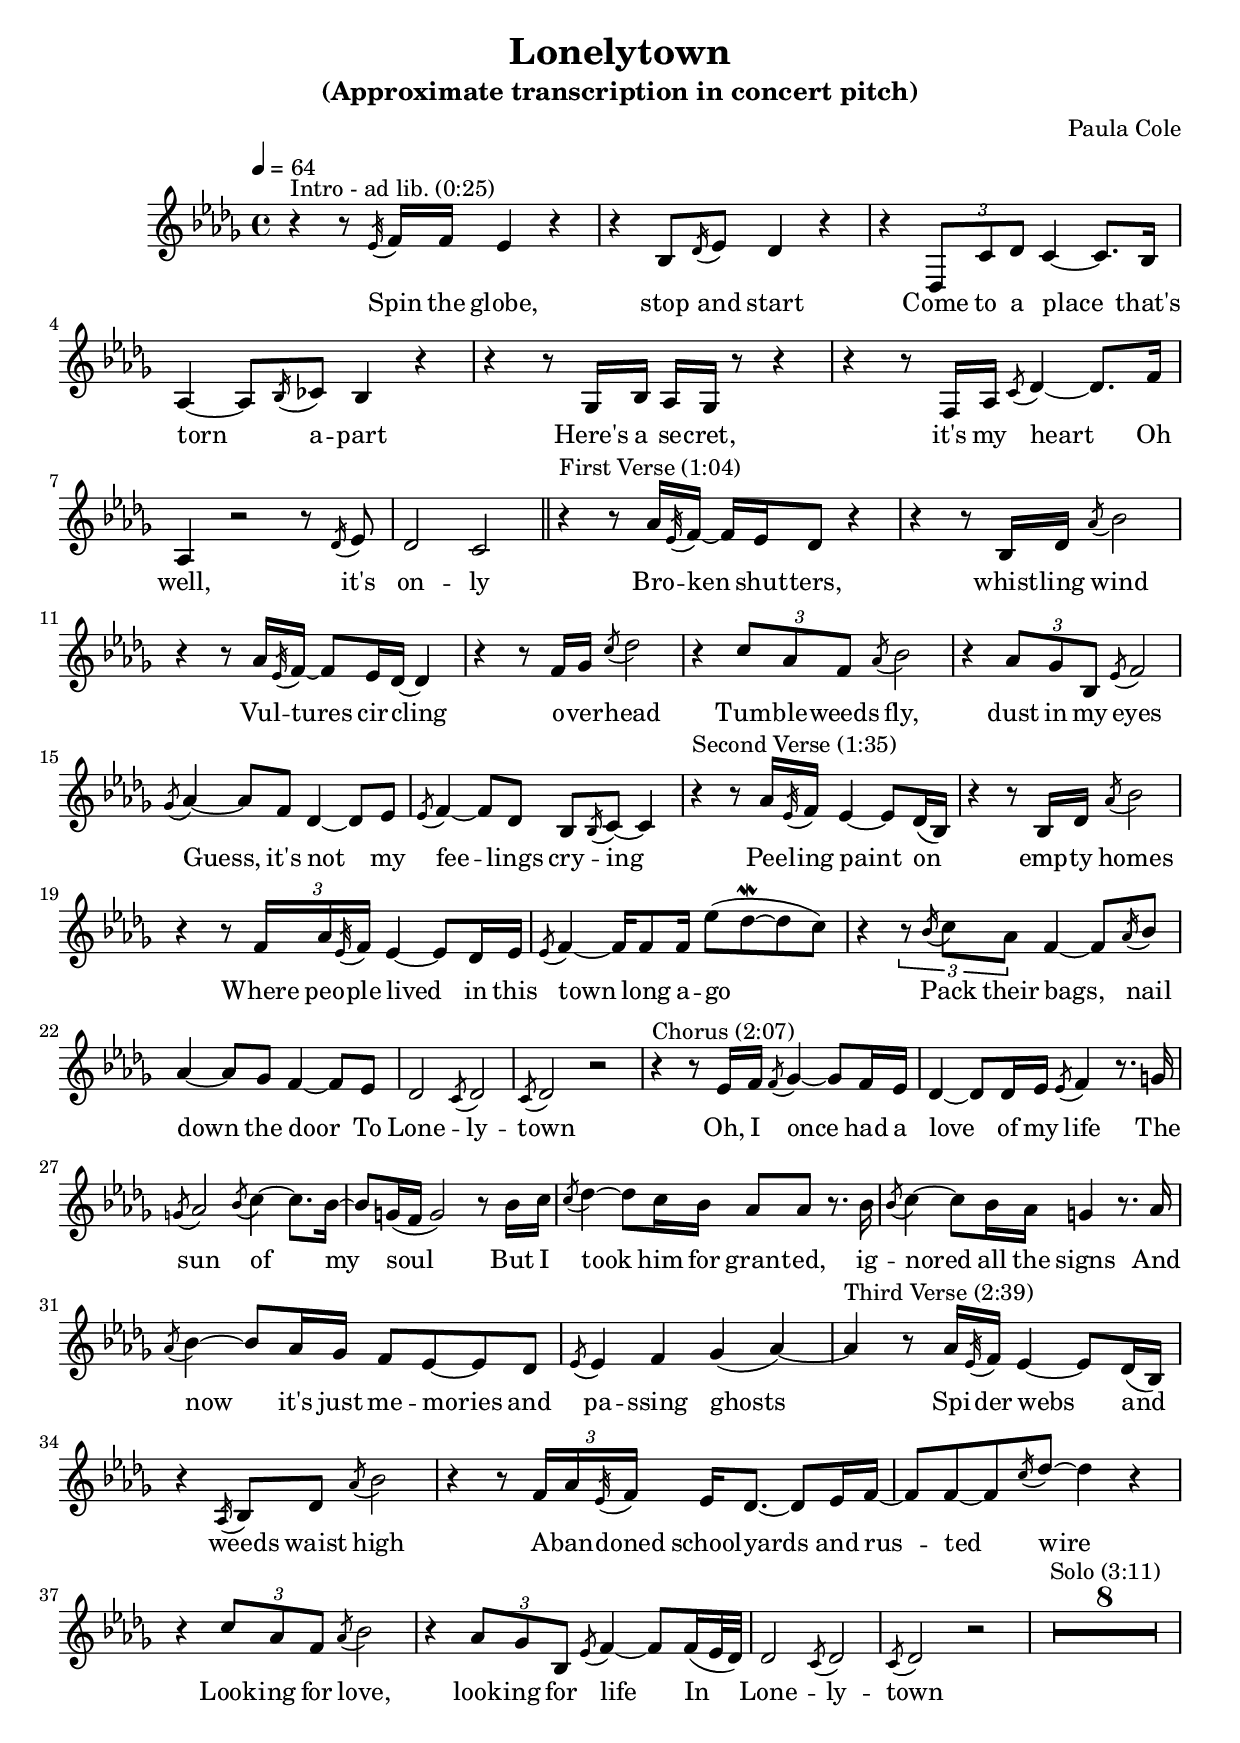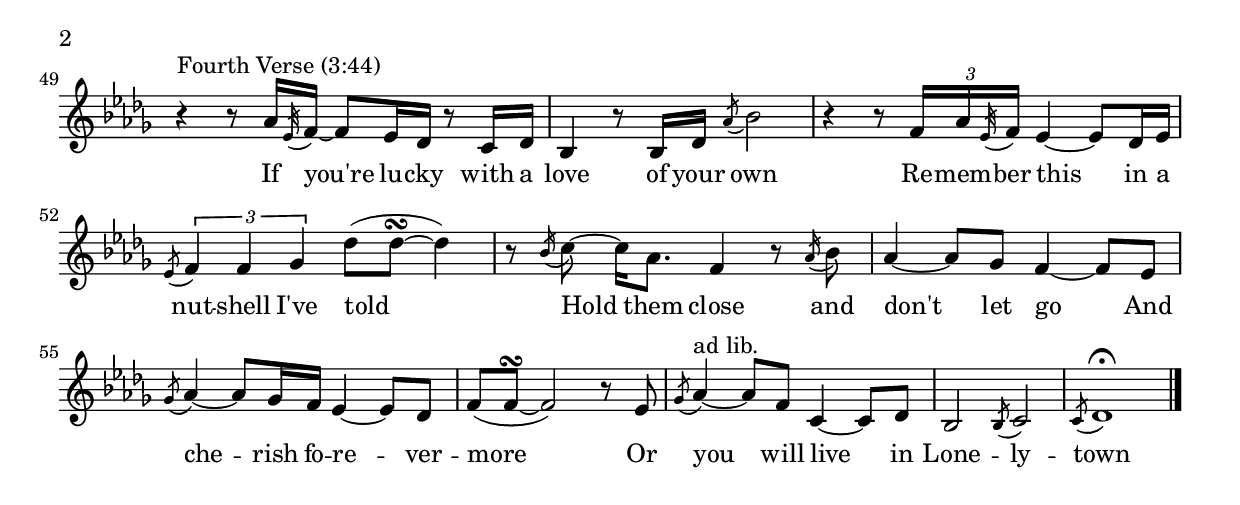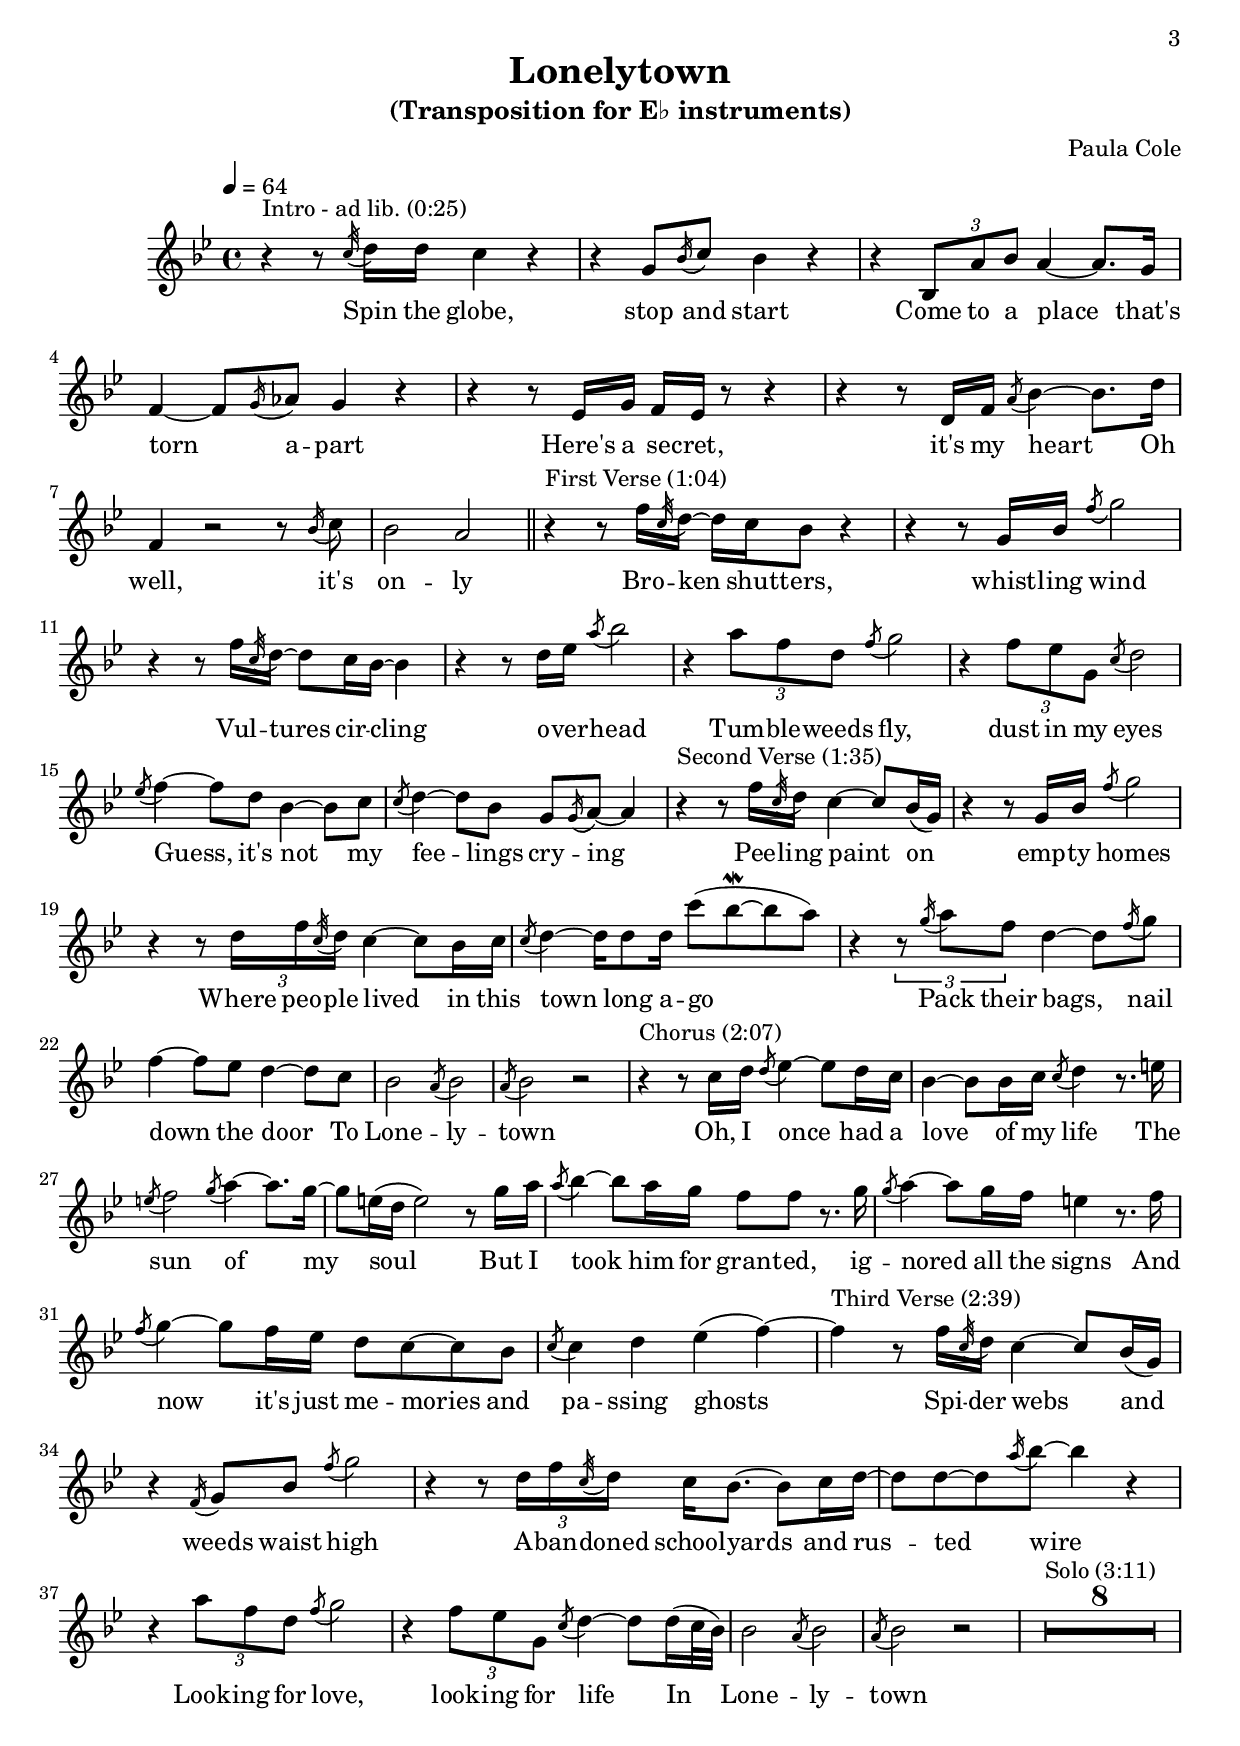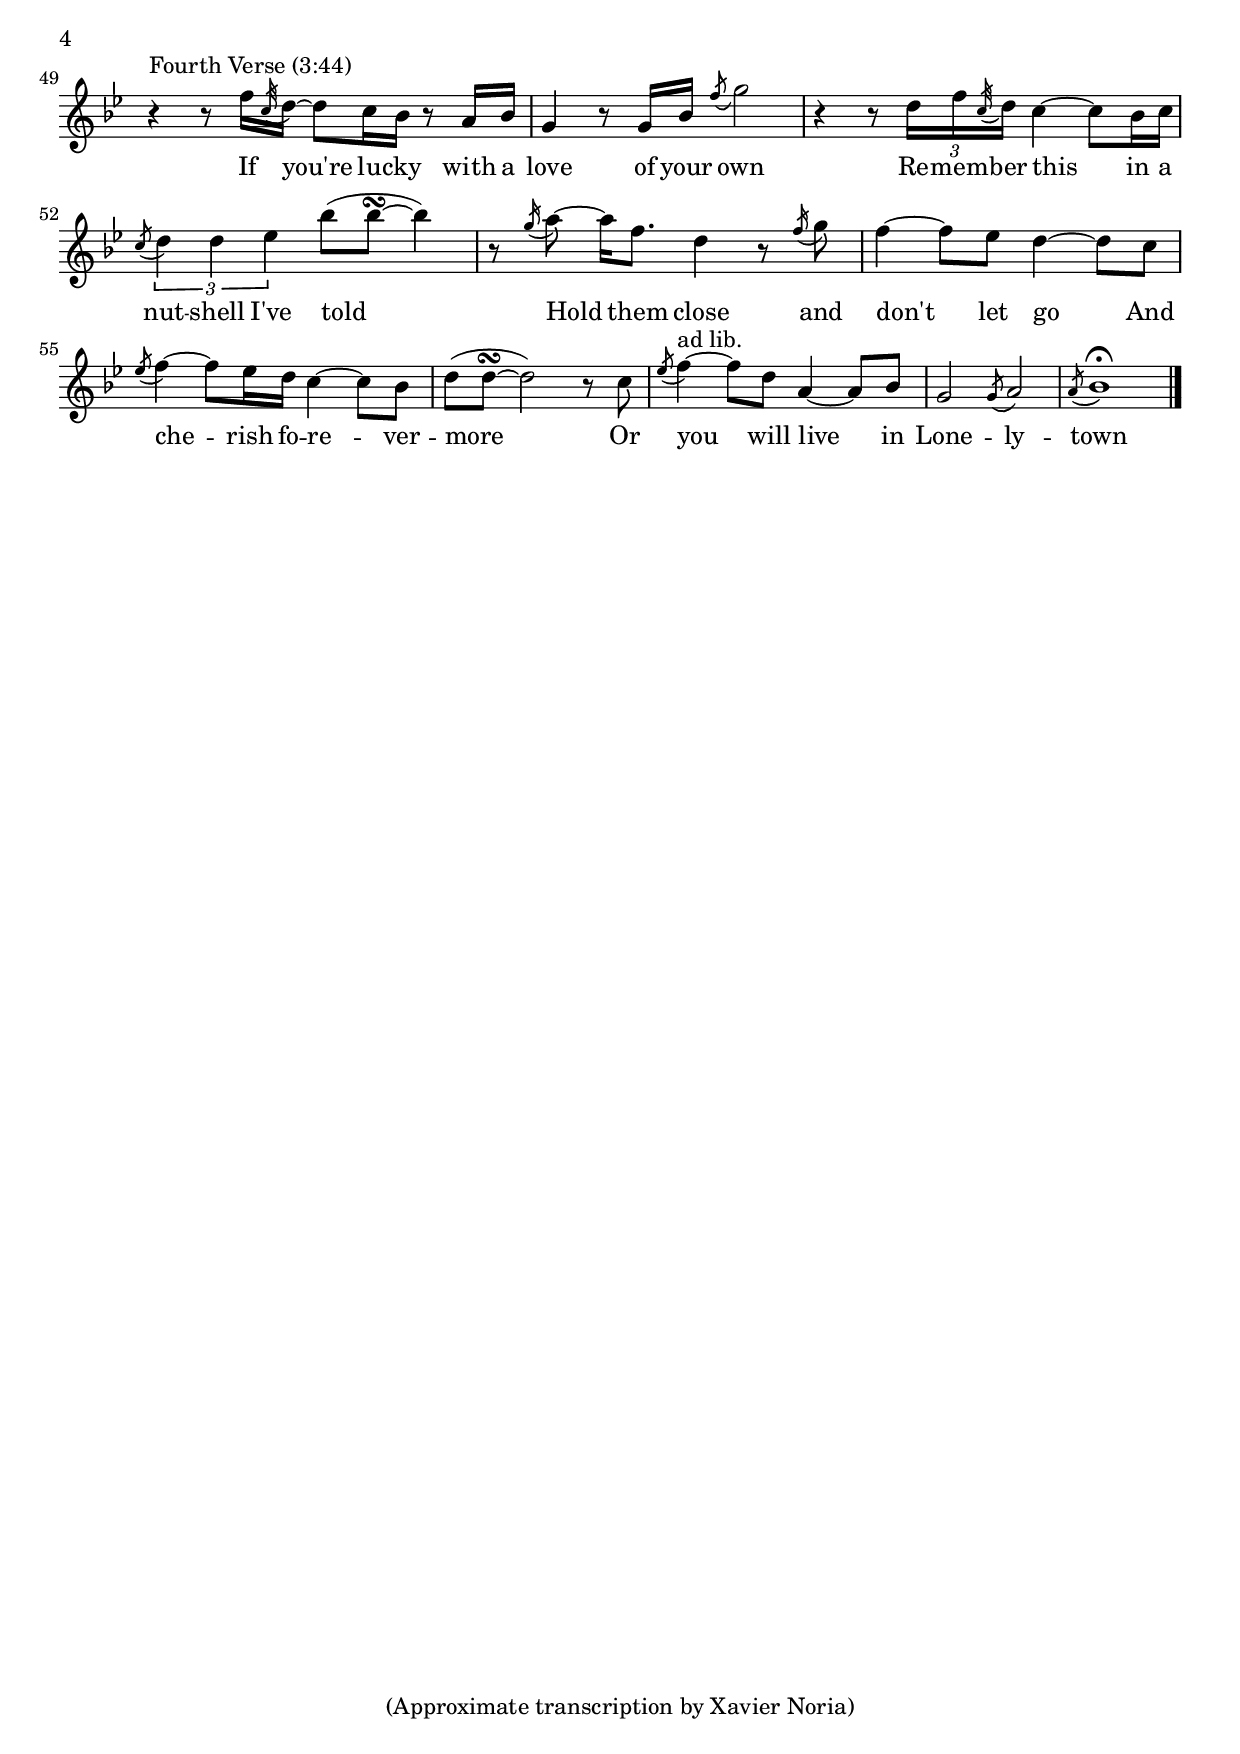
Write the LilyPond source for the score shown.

\version "2.16.1"

\include "english.ly"

acc = #acciaccatura

\header {
  title    = "Lonelytown"
  composer = "Paula Cole"
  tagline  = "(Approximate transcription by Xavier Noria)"
}

melody = \relative c' {
  \clef treble
  \key df \major
  \time 4/4
  \tempo 4 = 64

  \compressFullBarRests
  \override MultiMeasureRest #'expand-limit = #2
  
  r4^"Intro - ad lib. (0:25)" r8 \acc ef32 f16 f16 ef4 r4 |
  r4 bf8 \acc df16 ef8 df4 r4 |
  r4 \times 2/3 { df,8 c'8 df8 } c4 ~ c8. bf16 |
  af4 ~ af8 \acc bf16 cf8 bf4 r4 |
  r4 r8 gf16 bf16 af16 gf16 r8 r4 |
  r4 r8 f16 af16 \acc c8 df4 ~ df8. f16 |
  af,4 r2 r8 \acc df16 ef8 |
  df2 c2 \bar "||" |

  r4^"First Verse (1:04)" r8 af'16 \acc ef32 f16 ~ f16 ef16 df8 r4 |
  r4 r8 bf16 df16 \acc af'8 bf2 |
  r4 r8 af16 \acc ef32 f16 ~ f8 ef16 df16 ~ df4 |
  r4 r8 f16 gf16 \acc c8 df2 |
  r4 \times 2/3 { c8 af8 f8 } \acc af8 bf2 |
  r4 \times 2/3 { af8 gf8 bf,8 } \acc ef8 f2 |
  \acc gf8 af4 ~ af8 f8 df4 ~ df8 ef8 |
  \acc ef8 f4 ~ f8 df8 bf8 \acc bf16 c8 ~ c4 |

  r4^"Second Verse (1:35)" r8 af'16 \acc ef32 f16 ef4 ~ ef8 df16( bf16) |
  r4 r8 bf16 df16 \acc af'8 bf2 |
  r4 r8 \times 2/3 { f16 af16 \acc ef32 f16 } ef4 ~ ef8 df16 ef16 |
  \acc ef8 f4 ~ f16 f8 f16 ef'8( df8\mordent ~ df8 c8) |
  r4 \times 2/3 { r8 \acc bf16 c8 af8 } f4 ~ f8 \acc af16 bf8 |
  af4 ~ af8 gf8 f4 ~ f8 ef8 |
  df2 \acc c8 df2 |
  \acc c8 df2 r2 |

  r4^"Chorus (2:07)" r8 ef16 f16 \acc f8 gf4 ~ gf8 f16 ef16 |
  df4 ~ df8 df16 ef16 \acc ef8 f4 r8. g16 |
  \acc g8 af2 \acc bf8 c4 ~ c8. bf16 ~ |
  bf8 g16( f16 g2) r8 bf16 c16 |
  \acc c8 df4 ~ df8 c16 bf16 af8 af8 r8. bf16 |
  \acc bf8 c4 ~ c8 bf16 af16 g4 r8. af16 |
  \acc af8 bf4 ~ bf8 af16 gf16 f8 ef8 ~ ef8 df8 |
  \acc ef8 ef4 f4 gf4( af4) ~ |

  af4^"Third Verse (2:39)" r8 af16 \acc ef32 f16 ef4 ~ ef8 df16( bf16) |
  r4 \acc af16 bf8 df8 \acc af'8 bf2 |
  r4 r8 \times 2/3 { f16 af16 \acc ef32 f16 } ef16 df8. ~ df8 ef16 f16 ~ |
  f8 f8 ~ f8 \acc c'16 df8 ~ df4 r4 |
  r4 \times 2/3 { c8 af8 f8 } \acc af8 bf2 |
  r4 \times 2/3 { af8 gf8 bf,8 } \acc ef8 f4 ~ f8 f16( ef32 df32) |
  df2 \acc c8 df2 |
  \acc c8 df2 r2 |

  R1*8^"Solo (3:11)" |

  r4^"Fourth Verse (3:44)" r8 af'16 \acc ef32 f16 ~ f8 ef16 df16 r8 c16 df16 |
  bf4 r8 bf16 df16 \acc af'8 bf2 |
  r4 r8 \times 2/3 { f16 af16 \acc ef32 f16 } ef4 ~ ef8 df16 ef16 |
  \acc ef8 \times 2/3 { f4 f4 gf4 } df'8( df8\turn ~ df4) |
  r8 \acc bf16 c8 ~ c16 af8. f4 r8 \acc af16 bf8 |
  af4 ~ af8 gf8 f4 ~ f8 ef8 |
  \acc gf8 af4 ~ af8 gf16 f16 ef4 ~ ef8 df8 |
  f8( f8\turn ~ f2) r8 ef8 |
  \acc gf8 af4^"ad lib." ~ af8 f8 c4 ~ c8 df8 |
  bf2 \acc bf8 c2 |
  \acc c8 df1^\fermata \bar "|."
}

\addlyrics {
  Spin the globe, stop and start
  Come to a place that's torn a -- part
  Here's a se -- cret, it's my heart
  Oh well, it's on -- ly

  Bro -- ken shut -- ters, whist -- ling wind
  Vul -- tures cir -- cling o -- ver -- head
  Tum -- ble -- weeds fly, dust in my eyes
  Guess, it's not my fee -- lings cry -- ing

  Pee -- ling paint on emp -- ty homes
  Where peo -- ple lived in this town long a -- go
  Pack their bags, nail down the door
  To Lone -- ly -- town

  Oh, I once had a love of my life
  The sun of my soul
  But I took him for gran -- ted, ig -- nored all the signs
  And now it's just me -- mories and pa -- ssing ghosts

  Spi -- der webs and weeds waist high
  A -- ban -- doned school -- yards and rus -- ted wire
  Look -- ing for love, look -- ing for life
  In Lone -- ly -- town

  If you're lu -- cky with a love of your own
  Re -- mem -- ber this in a nut -- shell I've told
  Hold them close and don't let go
  And che -- rish fo -- re -- ver -- more
  Or you will live in Lone -- ly -- town
}

\bookpart {
  \header {
    subtitle = "(Approximate transcription in concert pitch)"
  }

  \score {
    { \melody }
  }
}

\bookpart {
  \header {
    subtitle = "(Transposition for E♭ instruments)"
  }

  \score {
    { \transpose ef c' \melody }
  }
}
